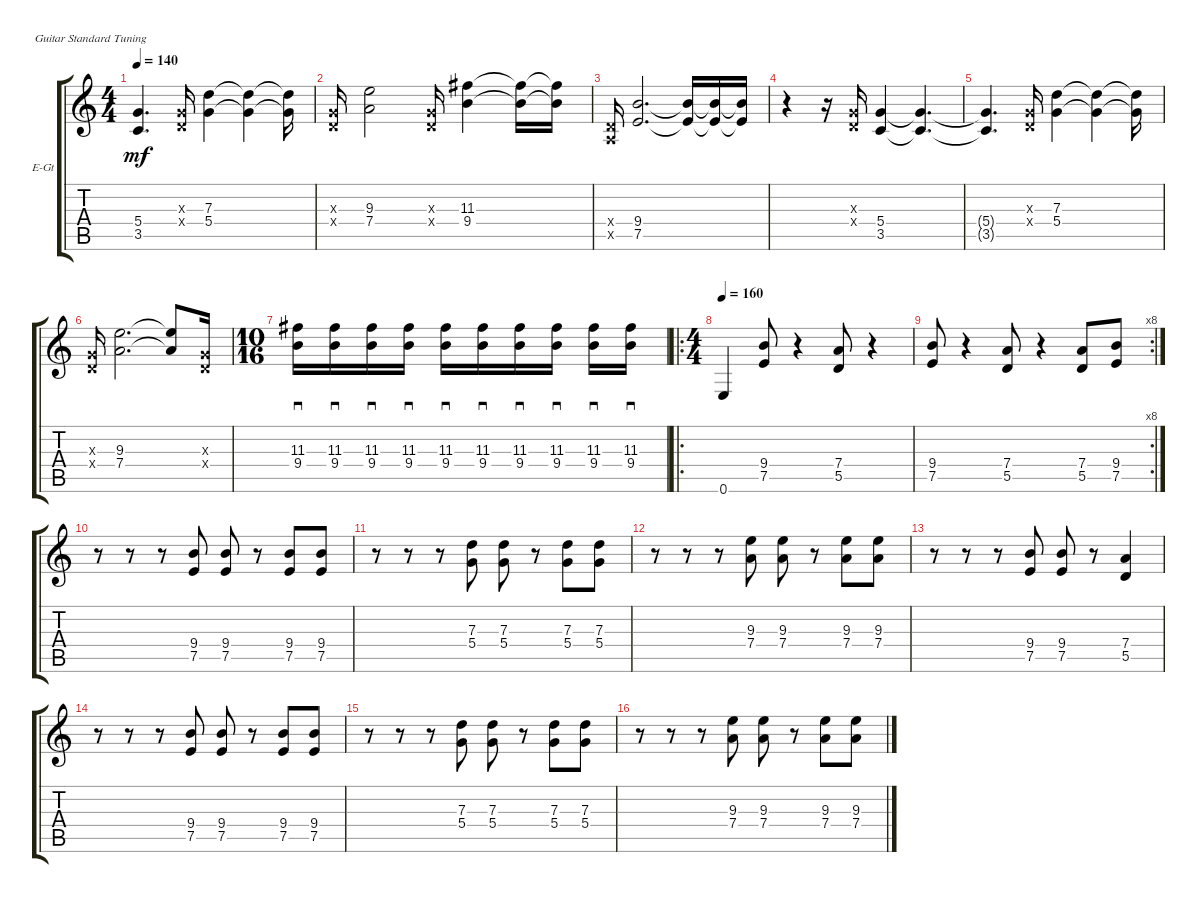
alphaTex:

\defaultSystemsLayout 4
\bracketExtendMode groupsimilarinstruments
\firstSystemTrackNameOrientation horizontal
\otherSystemsTrackNameOrientation horizontal
\track ("Electric Guitar" "E-Gt") {instrument distortionguitar}
\staff {score tabs}
\tuning (E4 B3 G3 D3 A2 E2)
\ts (4 4)
\tempo 140
\clef g2
\ks c
(5.4{t} 3.5{t}).4{d dy mf} (0.3{x} 0.4{x}).16 (5.4 7.3).4 (7.3{t} 5.4{t}).4 (5.4{t} 7.3{t}).16 |
(0.3{x} 0.4{x}).16 (7.4 9.3).2 (0.3{x} 0.4{x}).16 (9.4 11.3).4 (11.3{t} 9.4{t}).16 (9.4{t} 11.3{t}).16 |
(0.5{x} 0.4{x}).16 (9.4 7.5).2{d} (9.4{t} 7.5{t}).16 (7.5{t} 9.4{t}).16 (9.4{t} 7.5{t}).16 |
r.4 r.16 (0.3{x} 0.4{x}).16 (5.4 3.5).4 (5.4{t} 3.5{t}).4{d} |
(5.4{t} 3.5{t}).4{d} (0.3{x} 0.4{x}).16 (5.4 7.3).4 (7.3{t} 5.4{t}).4 (5.4{t} 7.3{t}).16 |
(0.4{x} 0.3{x}).16 (7.4 9.3).2{d} (9.3{t} 7.4{t}).8 (0.4{x} 0.3{x}).16 |
\ts (10 16)
(11.3 9.4).16{sd} (9.4 11.3).16{sd} (9.4 11.3).16{sd} (9.4 11.3).16{sd} (9.4 11.3).16{sd} (9.4 11.3).16{sd} (9.4 11.3).16{sd} (9.4 11.3).16{sd} (11.3 9.4).16{sd} (9.4 11.3).16{sd} |
\ro
\ts (4 4)
\tempo 160
0.6.4 (7.5 9.4).8 r.4 (5.5 7.4).8 r.4 |
\rc 8
(7.5 9.4).8 r.4 (5.5 7.4).8 r.4 (5.5 7.4).8 (7.5 9.4).8 |
r.8 r.8 r.8 (7.5 9.4).8 (9.4 7.5).8 r.8 (7.5 9.4).8 (9.4 7.5).8 |
r.8 r.8 r.8 (5.4 7.3).8 (7.3 5.4).8 r.8 (5.4 7.3).8 (7.3 5.4).8 |
r.8 r.8 r.8 (7.4 9.3).8 (9.3 7.4).8 r.8 (7.4 9.3).8 (9.3 7.4).8 |
r.8 r.8 r.8 (9.4 7.5).8 (9.4 7.5).8 r.8 (5.5 7.4).4 |
r.8 r.8 r.8 (7.5 9.4).8 (9.4 7.5).8 r.8 (7.5 9.4).8 (9.4 7.5).8 |
r.8 r.8 r.8 (5.4 7.3).8 (7.3 5.4).8 r.8 (5.4 7.3).8 (7.3 5.4).8 |
r.8 r.8 r.8 (7.4 9.3).8 (9.3 7.4).8 r.8 (7.4 9.3).8 (9.3 7.4).8
